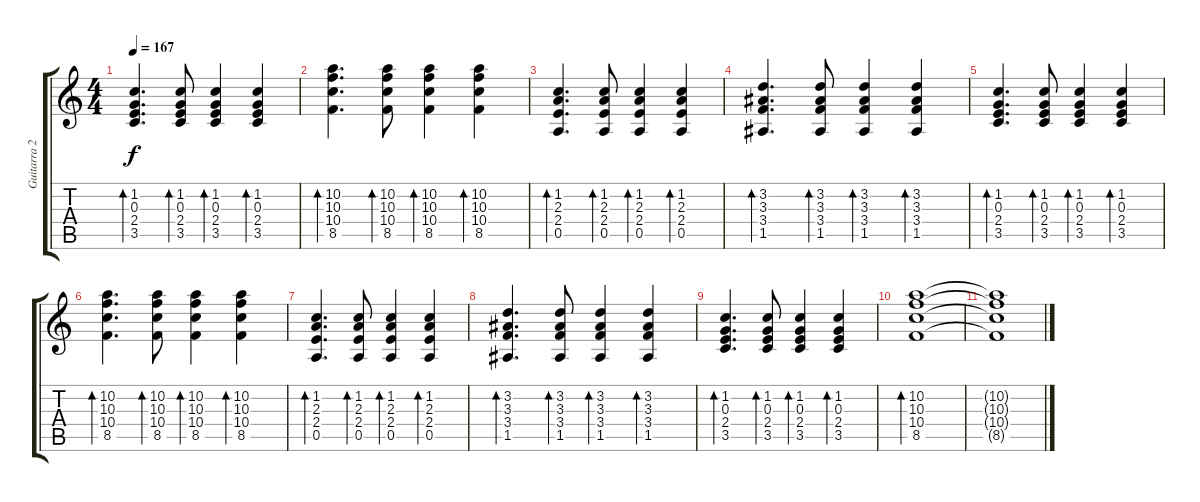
\track ("Guitarra 2" "Guitarra 2") {instrument electricguitarclean}
\staff {score tabs}
\tuning (E4 B3 G3 D3 A2 E2) {hide}
\ts (4 4)
\tempo 167
\clef g2
\ks c
(1.2 0.3 2.4 3.5).4{d bd 60 dy f} (1.2 0.3 2.4 3.5).8{bd 60} (1.2 0.3 2.4 3.5).4{bd 60} (1.2 0.3 2.4 3.5).4{bd 60} |
(10.2 10.3 10.4 8.5).4{d bd 60} (10.2 10.3 10.4 8.5).8{bd 60} (10.2 10.3 10.4 8.5).4{bd 60} (10.2 10.3 10.4 8.5).4{bd 60} |
(1.2 2.3 2.4 0.5).4{d bd 60} (1.2 2.3 2.4 0.5).8{bd 60} (1.2 2.3 2.4 0.5).4{bd 60} (1.2 2.3 2.4 0.5).4{bd 60} |
(3.2 3.3 3.4 1.5).4{d bd 60} (3.2 3.3 3.4 1.5).8{bd 60} (3.2 3.3 3.4 1.5).4{bd 60} (3.2 3.3 3.4 1.5).4{bd 60} |
(1.2 0.3 2.4 3.5).4{d bd 60} (1.2 0.3 2.4 3.5).8{bd 60} (1.2 0.3 2.4 3.5).4{bd 60} (1.2 0.3 2.4 3.5).4{bd 60} |
(10.2 10.3 10.4 8.5).4{d bd 60} (10.2 10.3 10.4 8.5).8{bd 60} (10.2 10.3 10.4 8.5).4{bd 60} (10.2 10.3 10.4 8.5).4{bd 60} |
(1.2 2.3 2.4 0.5).4{d bd 60} (1.2 2.3 2.4 0.5).8{bd 60} (1.2 2.3 2.4 0.5).4{bd 60} (1.2 2.3 2.4 0.5).4{bd 60} |
(3.2 3.3 3.4 1.5).4{d bd 60} (3.2 3.3 3.4 1.5).8{bd 60} (3.2 3.3 3.4 1.5).4{bd 60} (3.2 3.3 3.4 1.5).4{bd 60} |
(1.2 0.3 2.4 3.5).4{d bd 60} (1.2 0.3 2.4 3.5).8{bd 60} (1.2 0.3 2.4 3.5).4{bd 60} (1.2 0.3 2.4 3.5).4{bd 60} |
(10.2 10.3 10.4 8.5).1{bd 60} |
(10.2{t} 10.3{t} 10.4{t} 8.5{t}).1
